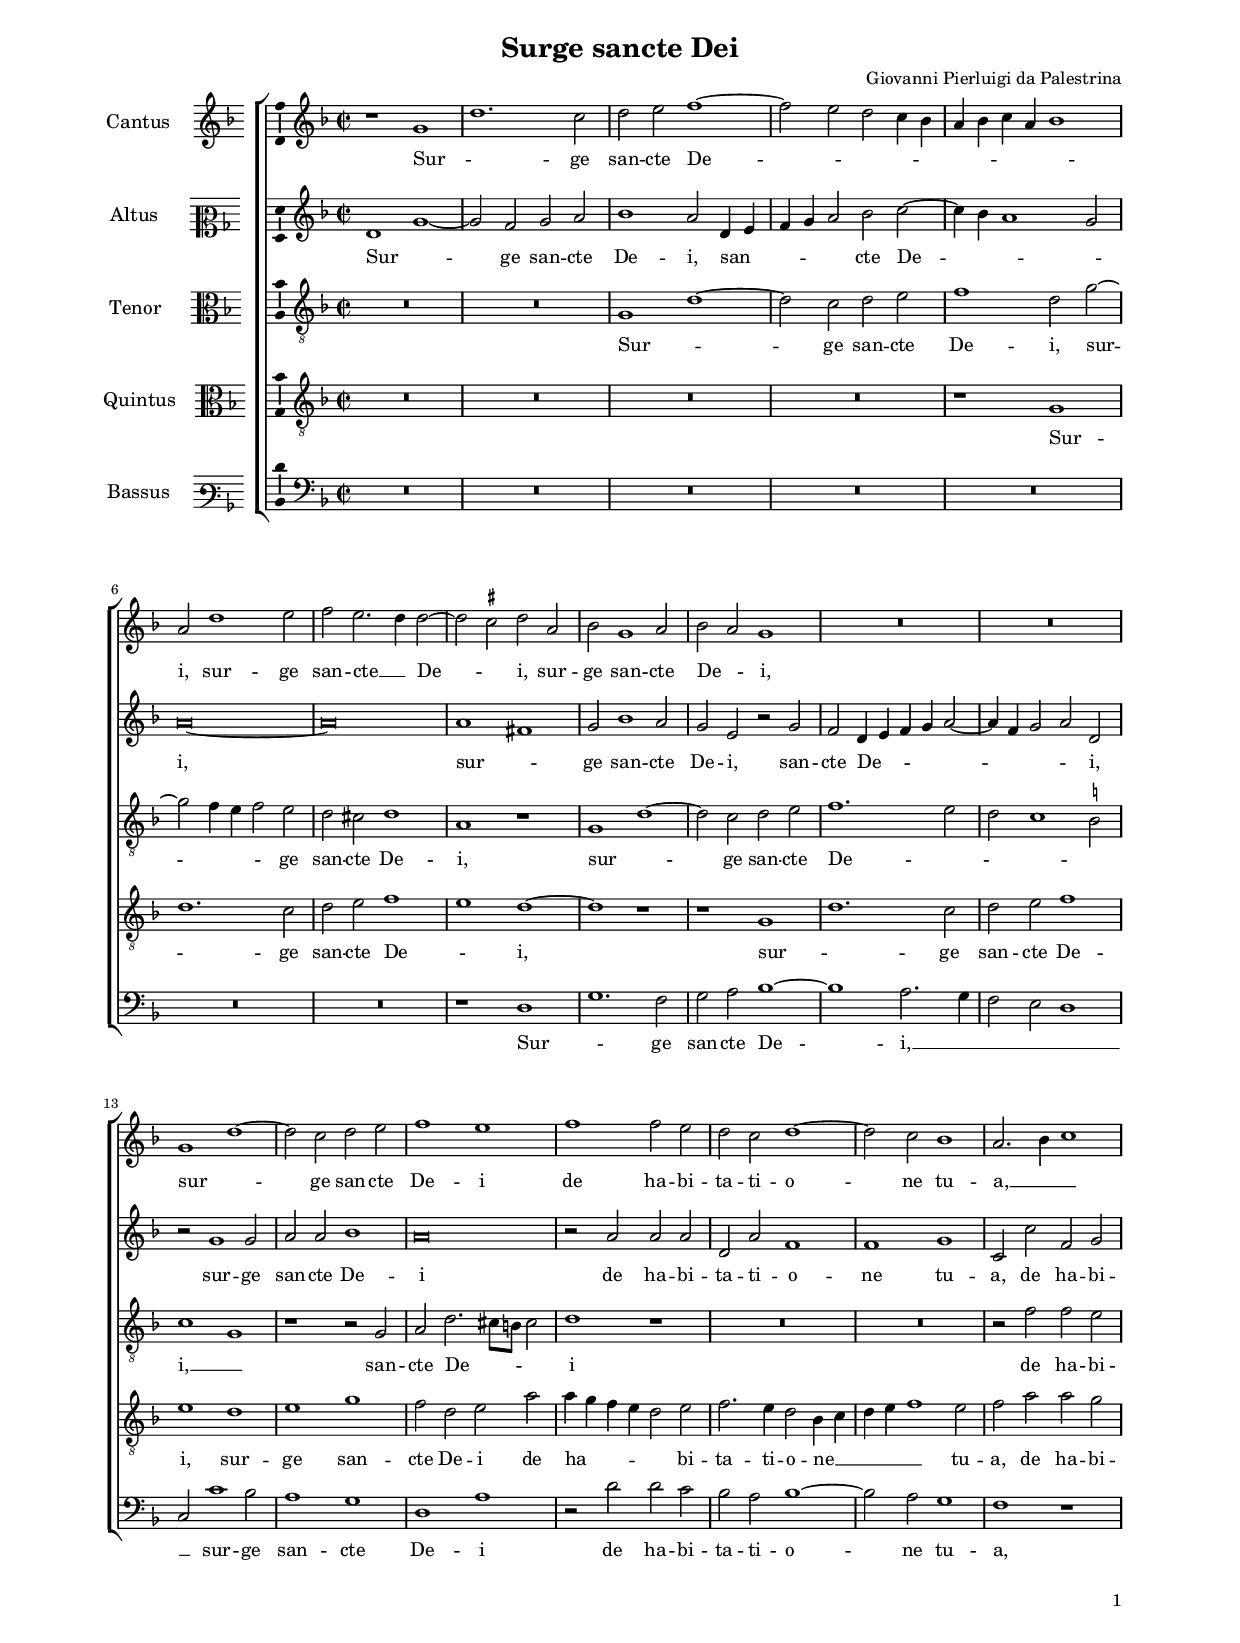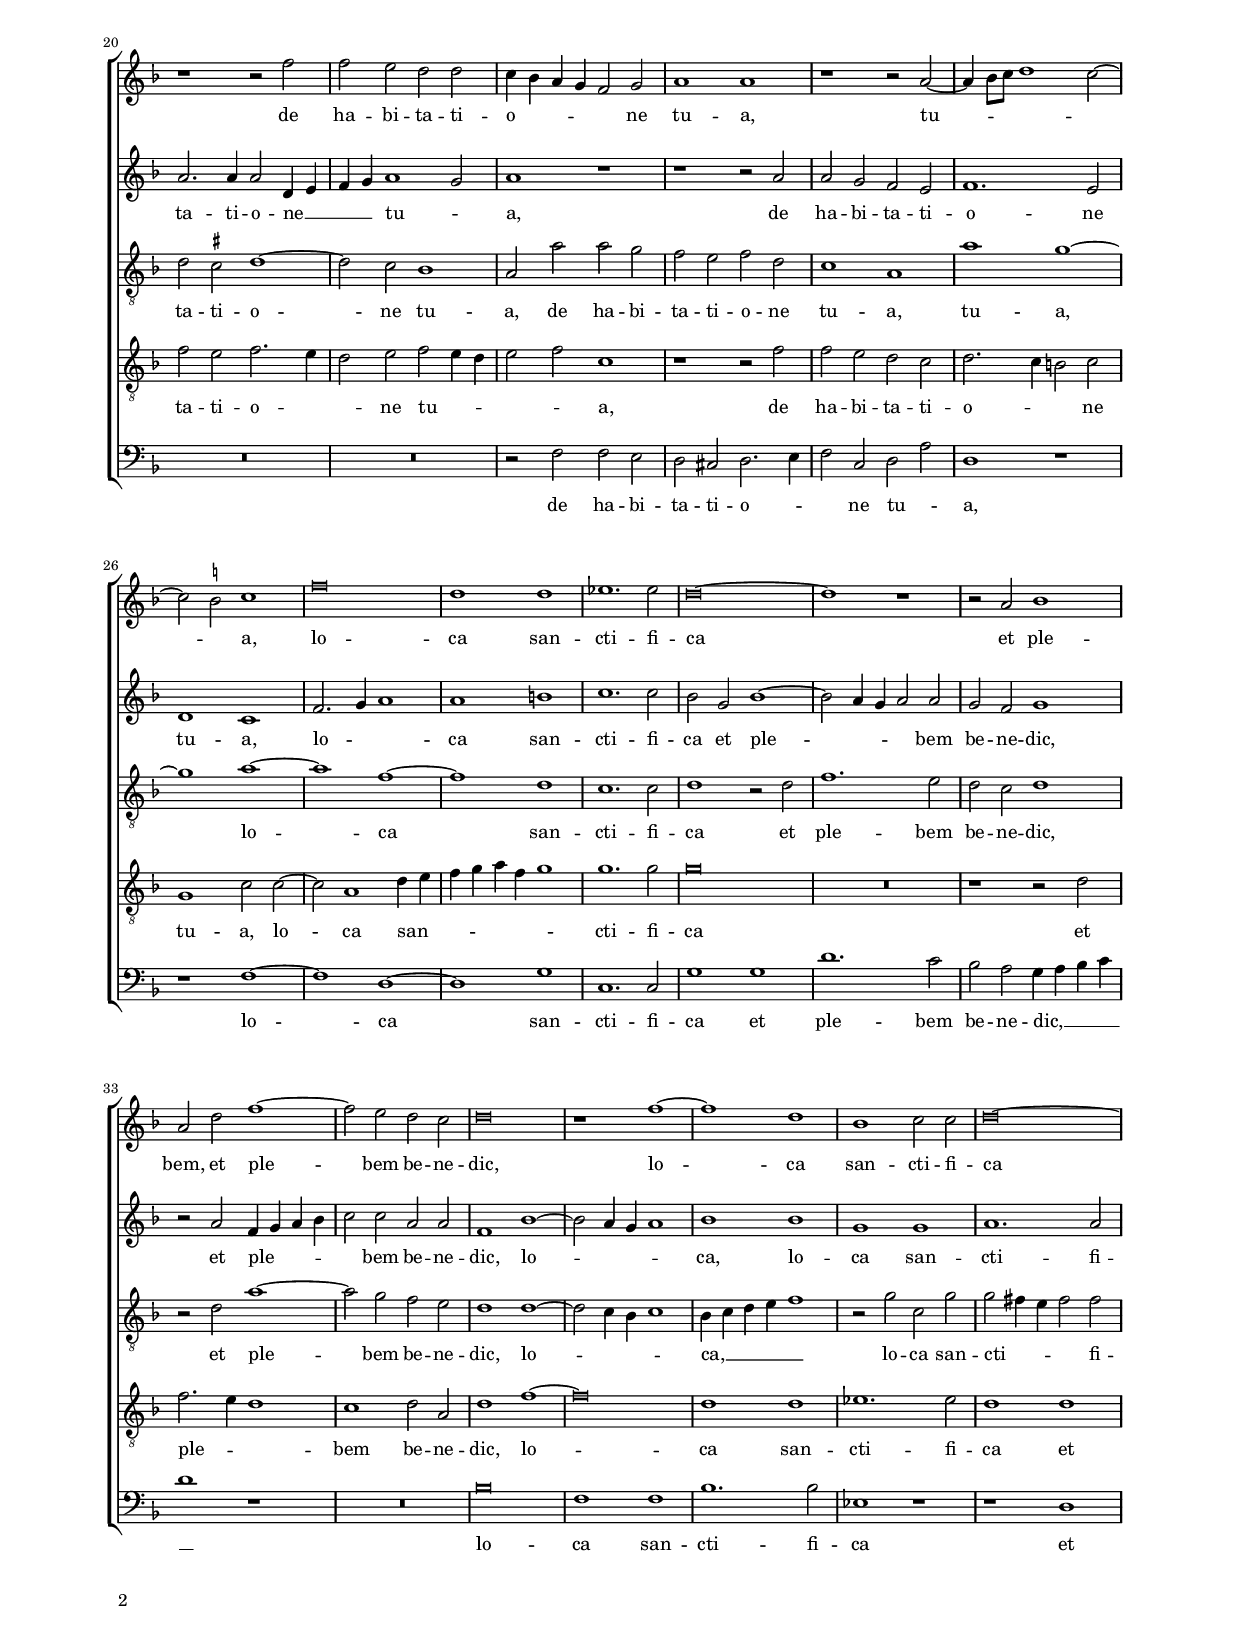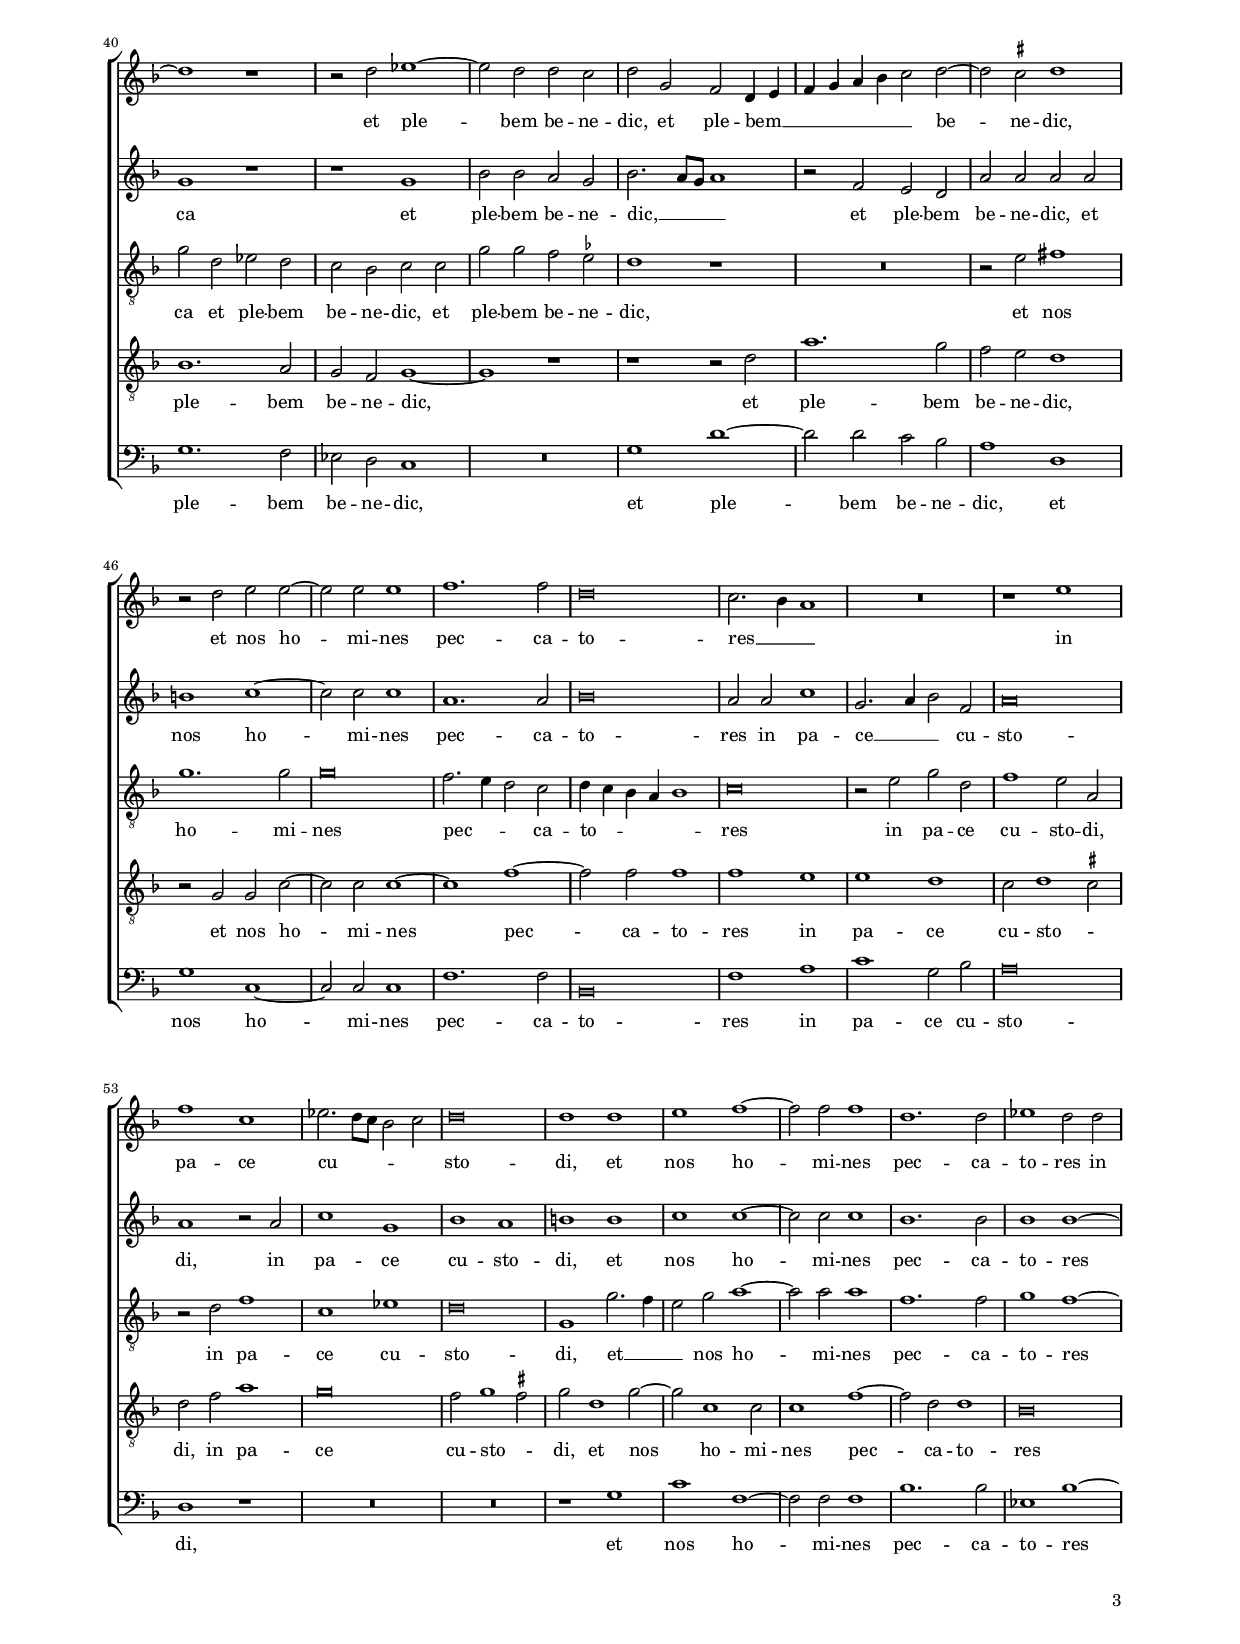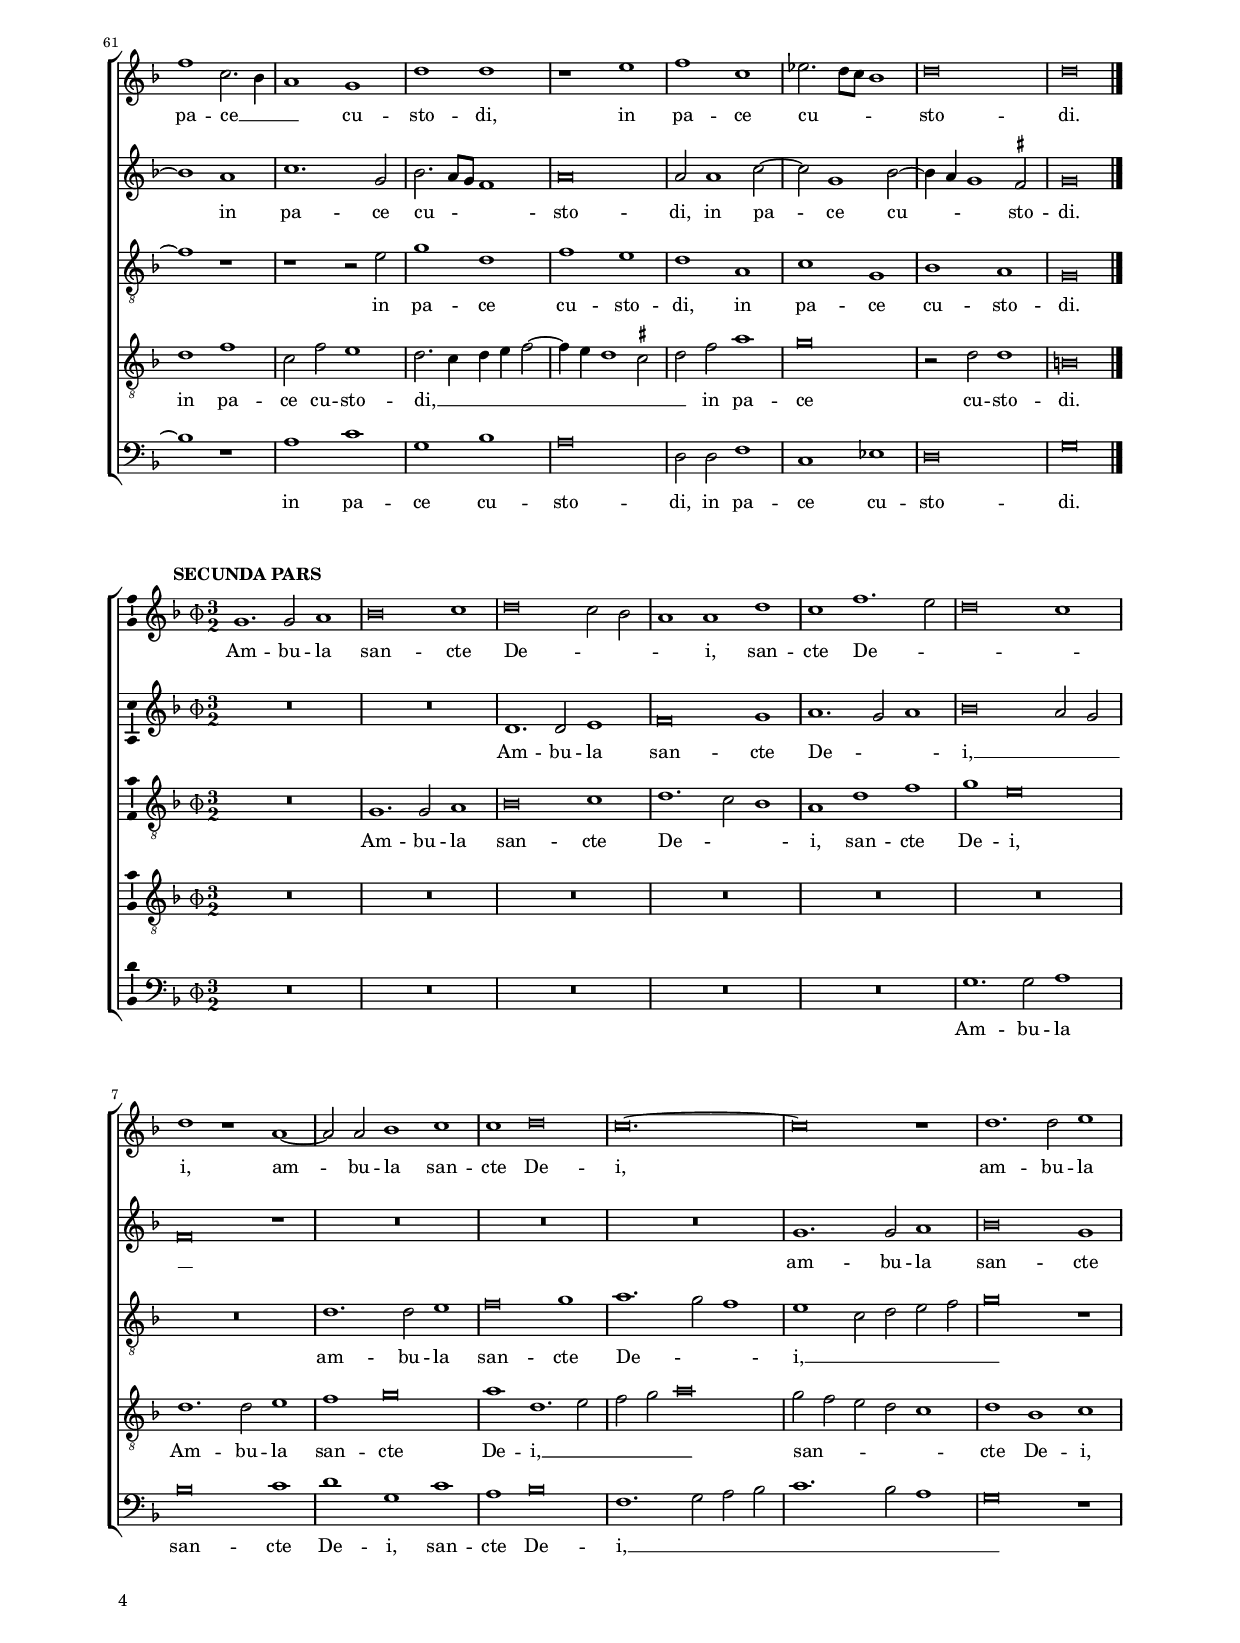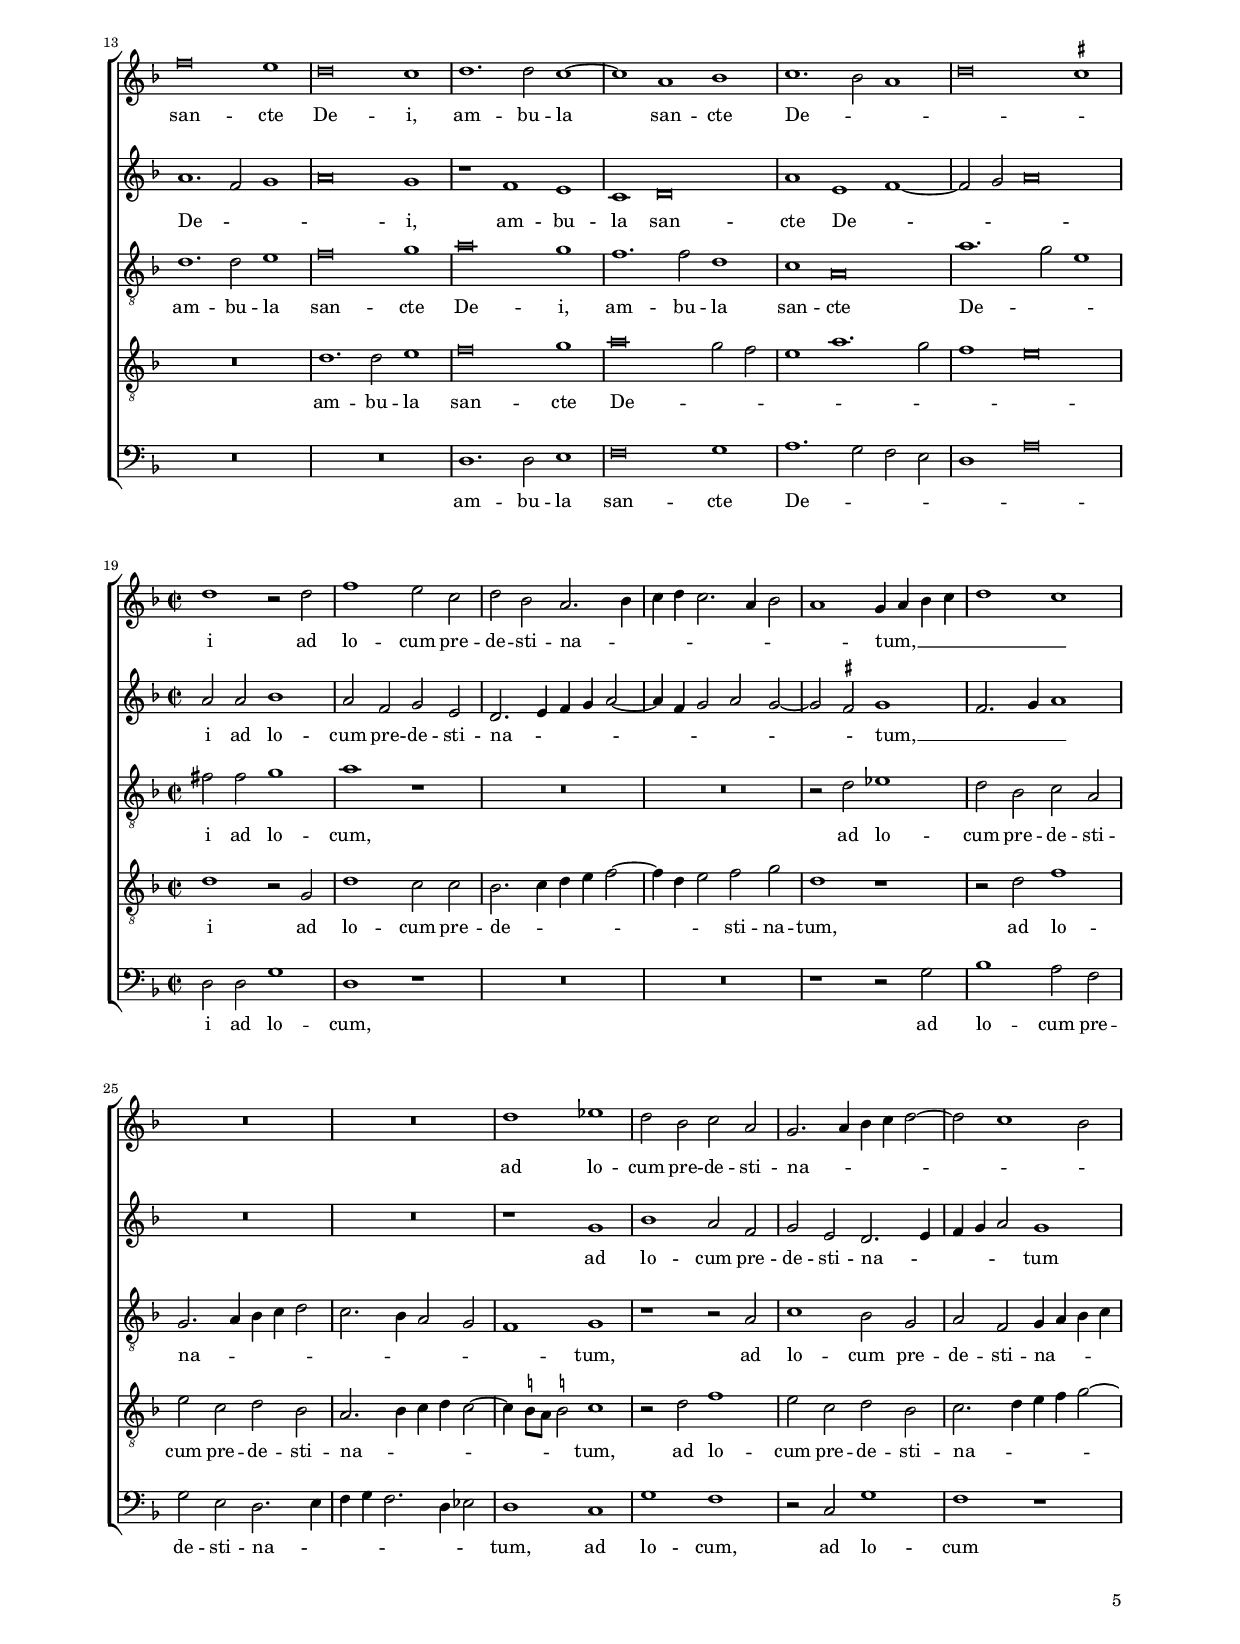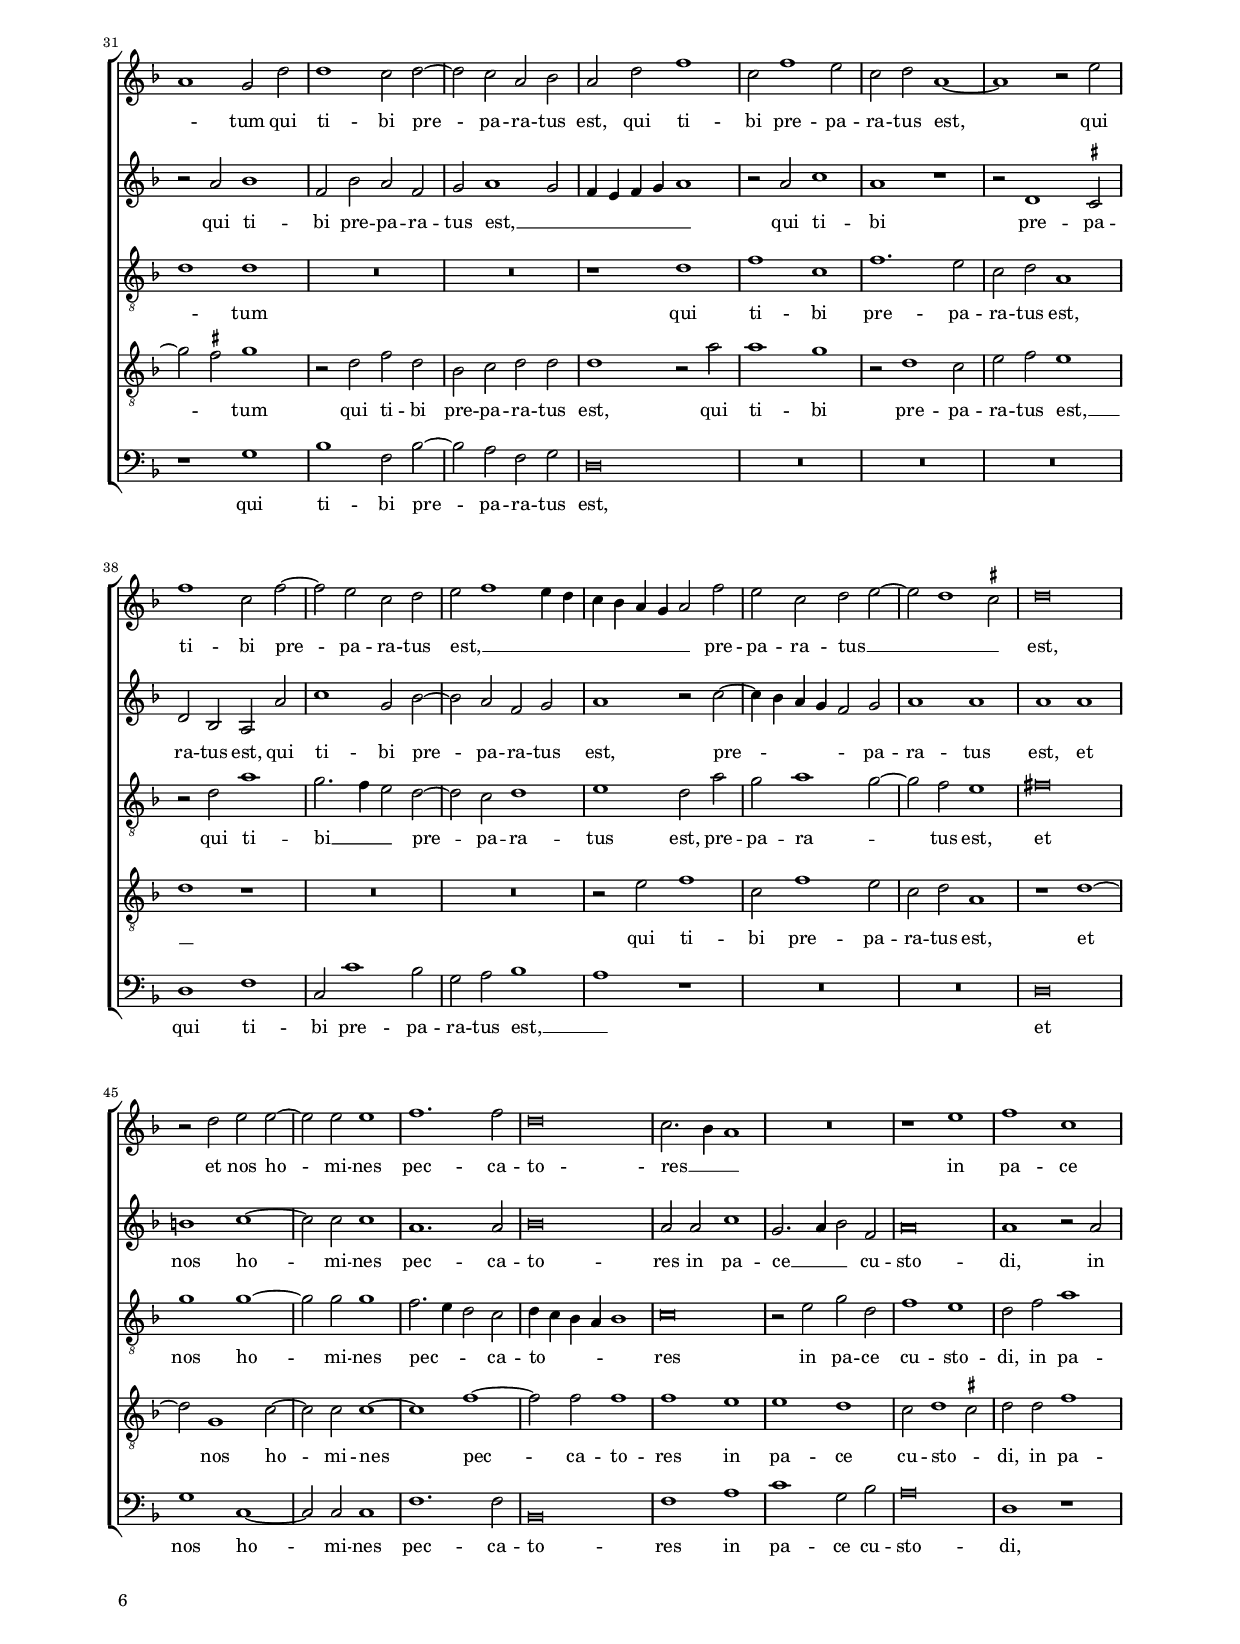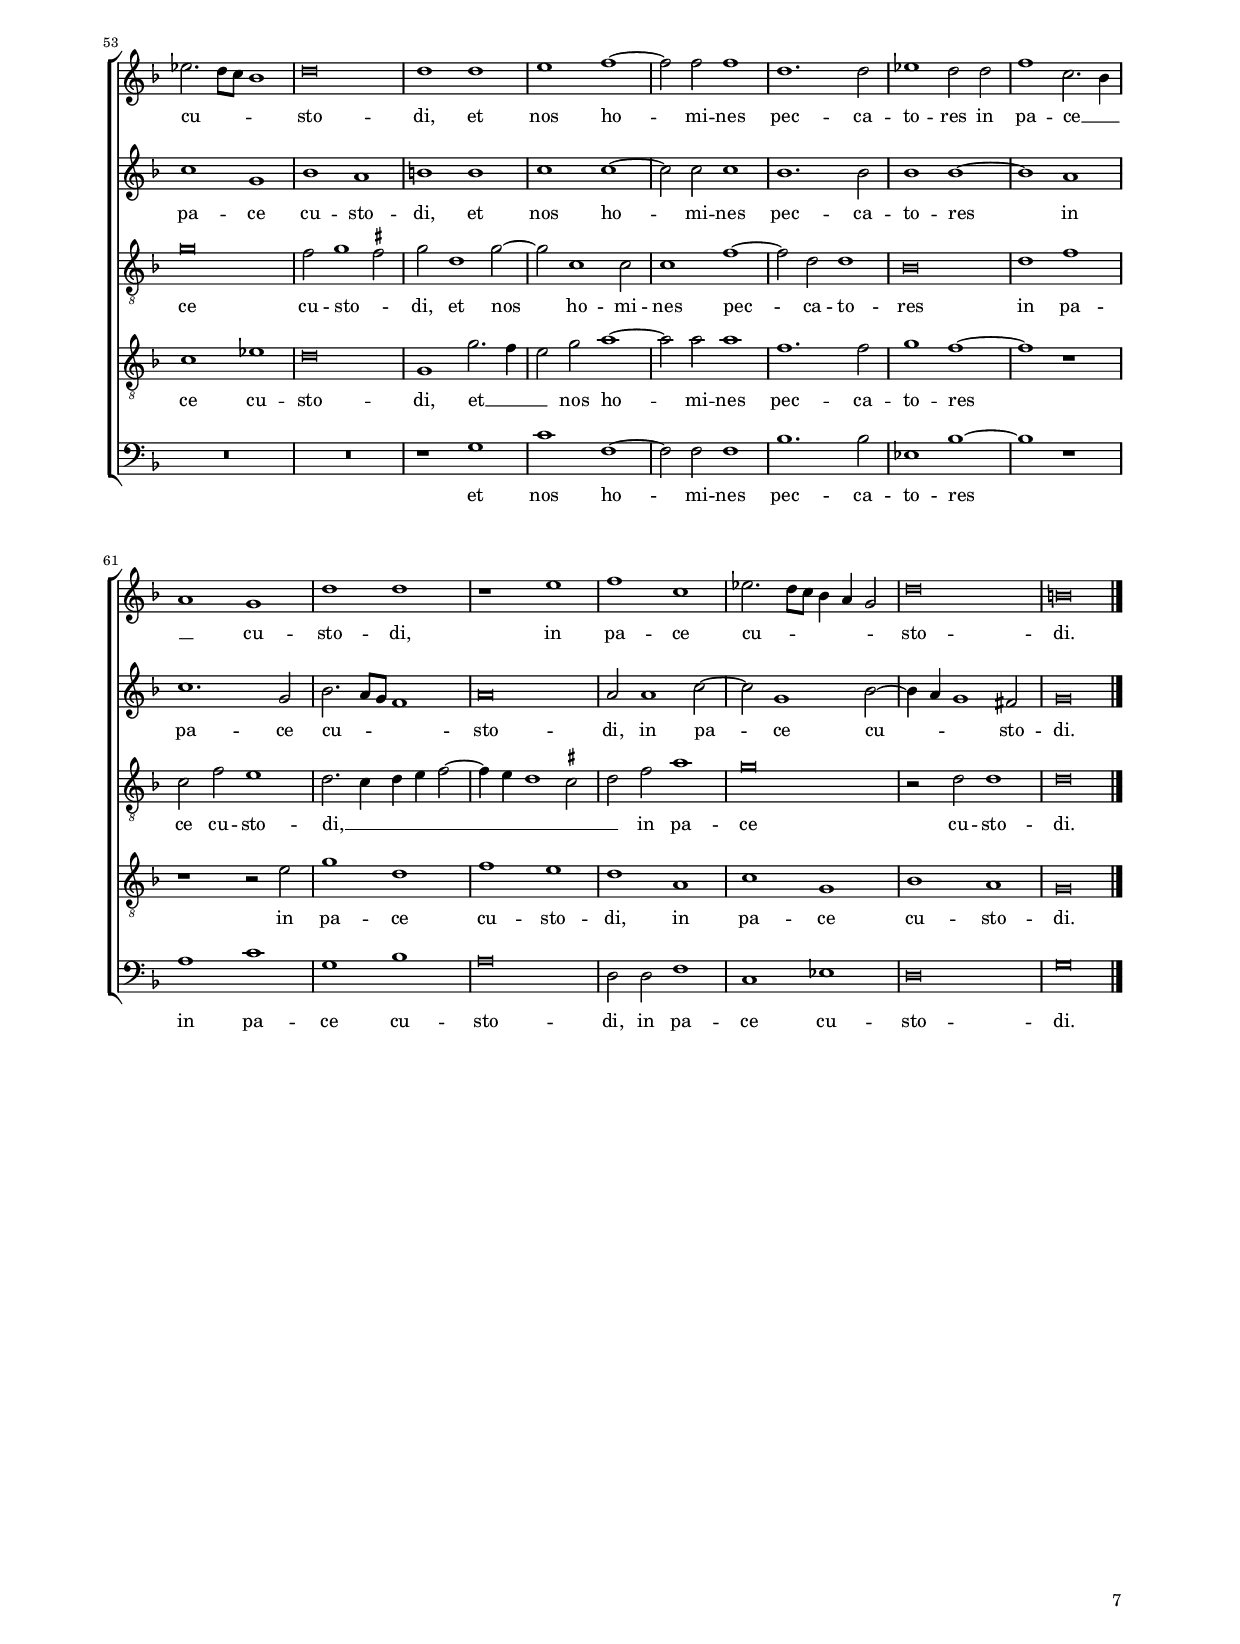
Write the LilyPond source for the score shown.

\header
{
  title="Surge sancte Dei"
  composer="Giovanni Pierluigi da Palestrina"
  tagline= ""
}

\version "2.24.1"
\language deutsch
#(set-global-staff-size 15)
% #(set-default-paper-size "letter")
#(ly:set-option 'point-and-click #f)

	
	ficta = { \once \set suggestAccidentals = ##t }
	
	forget = #(define-music-function (music) (ly:music?) #{
		\accidentalStyle forget
		$music
		\accidentalStyle default
		#})

	\paper
	{
	top-margin = 1.8 \cm
	bottom-margin = 1.2 \cm
	left-margin = 2 \cm
	right-margin = 2 \cm
	ragged-bottom = ##f
	ragged-last-bottom = ##t
	print-page-number = ##f
	score-system-spacing = #'((basic-distance . 17) (minimum-distance . 14) (padding . 6) (strechability . 150))
	system-system-spacing = #'((basic-distance . 17) (minimum-distance . 14) (padding . 6) (strechability . 150))
	oddFooterMarkup=\markup   \fill-line { "" \fromproperty #'page:page-number-string }
	evenFooterMarkup=\markup  \fill-line { \fromproperty #'page:page-number-string "" }
	last-bottom-spacing = #'((basic-distance . 12) (minimum-distance . 6) (padding . 4))
%	systems-per-page = 3
% 	page-count = 6
%	min-systems-per-page = 3
	}

global = {
	\key f \major
	\time 2/2 \set Score.measureLength = #(ly:make-moment 2/1)
	\skip 1*2*68 \bar "|."
	}
	

incipitcantus = \markup { \score {
	{
	\set Staff.instrumentName = \markup { \fontsize #1 "Cantus" }
	\key f \major
	\clef violin
	s4 \bar ""
	}
	\layout  {
	raggedright = ##t
	indent = 1.8 \cm
	line-width = 2.5 \cm
	\context { \Staff \remove Time_signature_engraver }
	\override Staff.Clef.Y-extent = #'(0 . 0)
	}} \hspace #1 }
      
      
incipitaltus = \markup { \score {
	{
	\set Staff.instrumentName = \markup { \fontsize #1 "Altus" }
	\key f \major
	\clef mezzosoprano
	s4 \bar ""
	}
	\layout  {
	raggedright = ##t
	indent = 1.8 \cm
	line-width = 2.5 \cm
	\context { \Staff \remove Time_signature_engraver }
	\override Staff.Clef.Y-extent = #'(0 . 0)
	}} \hspace #1 }


incipittenor = \markup { \score {
	{
	\set Staff.instrumentName = \markup { \fontsize #1 "Tenor" }
	\key f \major
	\clef alto
	s4 \bar ""
	}
	\layout  {
	raggedright = ##t
	indent = 1.8 \cm
	line-width = 2.5 \cm
	\context { \Staff \remove Time_signature_engraver }
	\override Staff.Clef.Y-extent = #'(0 . 0)
	}} \hspace #1 }
      
      
incipitquintus = \markup { \score {
	{
	\set Staff.instrumentName = \markup { \fontsize #1 "Quintus" }
	\key f \major
	\clef alto
	s4 \bar ""
	}
	\layout  {
	raggedright = ##t
	indent = 1.8 \cm
	line-width = 2.5 \cm
	\context { \Staff \remove Time_signature_engraver }
	\override Staff.Clef.Y-extent = #'(0 . 0)
	}} \hspace #1 }
      
      
incipitbassus = \markup { \score {
	{
	\set Staff.instrumentName = \markup { \fontsize #1 "Bassus" }
	\key f \major
	\clef varbaritone
	s4 \bar ""
	}
	\layout  {
	raggedright = ##t
	indent = 1.8 \cm
	line-width = 2.5 \cm
	\context { \Staff \remove Time_signature_engraver }
	\override Staff.Clef.Y-extent = #'(0 . 0)
	}} \hspace #1 }


cantus =  \relative c''
	{
	r1 g
	d'1. c2
	d2 e f1~
	f2 e d c4 b
%5
	a4 b c a b1 |
	a2 d1 e2
	f2 e2. d4 d2~
	d2 \ficta cis d a
	b2 g1 a2
%10
	b2 a g1 |
	R\breve
	R\breve
	g1 d'~
	d2 c d e
%15
	f1 e |
	f1 f2 e
	d2 c d1~
	d2 c b1
	a2. b4 c1
%20
	r1 r2 f |
	f2 e d d
	c4 b a g f2 g
	a1 a
	r1 r2 a~
%25
	a4 b8 c d1 c2~ |
	c2 \ficta h c1
	f\breve
	d1 d
	es1. es2
%30
	d\breve~ |
	d1 r
	r2 a b1
	a2 d f1~
	f2 e d c
%35
	d\breve | 
	r1 f~
	f1 d
	b1 c2 c
	d\breve~
%40
	d1 r |
	r2 d es1~
	es2 d d c
	d2 g, f d4 e
	f4 g a b c2 d~
%45
	d2 \ficta cis d1 |
	r2 d e e~
	e2 e e1
	f1. f2
	d\breve
%50
	c2. b4 a1 |
	R\breve
	r1 e'
	f1 c
	es2. d8 c b2 c
%55
	d\breve |
	d1 d
	e1 f~
	f2 f f1
	d1. d2
%60
	es1 d2 d |
	f1 c2. b4
	a1 g
	d'1 d
	r1 e
%65
	f1 c |
	es2. d8 c b1
	d\breve
	d\breve |
	}


altus =  \relative c'
	{
	d1 g~
	g2 f g a
	b1 a2 d,4 e
	f4 g a2 b c~
%5
	c4 b a1 g2 |
	a\breve~
	a\breve
	a1 fis
	g2 b1 a2
%10
	g2 e r g |
	f2 d4 e f g a2~
	a4 f g2 a d,
	r2 g1 g2
	a2 a b1
%15
	a\breve |
	r2 a a a
	d,2 a' f1
	f1 g
	c,2 c' f, g
%20
	a2. a4 a2 d,4 e |
	f4 g a1 g2
	a1 r
	r1 r2 a
	a2 g f e
%25
	f1. e2 |
	d1 c
	f2. g4 a1
	a1 h
	c1. c2
%30
	b2 g b1~ |
	b2 a4 g a2 a
	g2 f g1
	r2 a f4 g a b
	c2 c a a
%35
	f1 b~ |
	b2 a4 g a1
	b1 b
	g1 g
	a1. a2
%40
	g1 r |
	r1 g
	b2 b a g
	b2. a8 g a1
	r2 f e d
%45
	a'2 a a a |
	h1 c~
	c2 c c1
	a1. a2
	b\breve
%50
	a2 a c1 |
	g2. a4 b2 f
	a\breve
	a1 r2 a
	c1 g
%55
	b1 a |
	h1 h
	c1 c~
	c2 c c1
	b1. b2
%60
	b1 b~ |
	b1 a
	c1. g2
	b2. a8 g f1
	a\breve
%65
	a2 a1 c2~ |
	c2 g1 b2~
	b4 a g1 \ficta fis2
	g\breve |
	}


tenor =  \relative c'
	{
	R\breve
	R\breve
	g1 d'~
	d2 c d e
%5
	f1 d2 g~ |
	g2 f4 e f2 e
	d2 cis d1
	a1 r
	g1 d'~
%10
	d2 c d e |
	f1. e2
	d2 c1 \ficta h2
	c1 g
	r1 r2 g
%15
	a2 d2. cis8 h cis2 |
	d1 r
	R\breve
	R\breve
	r2 f f e
%20
	d2 \ficta cis d1~ |
	d2 c b1
	a2 a' a g
	f2 e f d
	c1 a
%25
	a'1 g~ |
	g1 a~
	a1 f~
	f1 d
	c1. c2
%30
	d1 r2 d |
	f1. e2
	d2 c d1
	r2 d a'1~
	a2 g f e
%35
	d1 d~ |
	d2 c4 b c1
	b4 c d e f1
	r2 g c, g'
	g2 fis4 e fis2 fis
%40
	g2 d es d |
	c2 b c c
	g'2 g f \ficta es
	d1 r
	R\breve
%45
	r2 e fis1 |
	g1. g2
	g\breve
	f2. e4 d2 c
	d4 c b a b1
%50
	c\breve |
	r2 e g d
	f1 e2 a,
	r2 d f1
	c1 es
%55
	d\breve |
	g,1 g'2. f4
	e2 g a1~
	a2 a a1
	f1. f2
%60
	g1 f~ |
	f1 r
	r1 r2 e
	g1 d
	f1 e
%65
	d1 a |
	c1 g
	b1 a
	g\breve |
	}


quintus  =  \relative c'
	{
	R\breve
	R\breve
	R\breve
	R\breve
%5
	r1 g |
	d'1. c2
	d2 e f1
	e1 d~
	d1 r
%10
	r1 g, |
	d'1. c2
	d2 e f1
	e1 d
	e1 g
%15
	f2 d e a |
	a4 g f e d2 e
	f2. e4 d2 b4 c
	d4 e f1 e2
	f2 a a g
%20
	f2 e f2. e4 |
	d2 e f e4 d
	e2 f c1
	r1 r2 f
	f2 e d c
%25
	d2. c4 h2 c |
	g1 c2 c~
	c2 a1 d4 e
	f4 g a f g1
	g1. g2
%30
	g\breve |
	R\breve
	r1 r2 d
	f2. e4 d1
	c1 d2 a
%35
	d1 f~ |
	f\breve
	d1 d
	es1. es2
	d1 d
%40
	b1. a2 |
	g2 f g1~
	g1 r
	r1 r2 d'
	a'1. g2
%45
	f2 e d1 |
	r2 g, g c~
	c2 c c1~
	c1 f~
	f2 f f1
%50
	f1 e |
	e1 d
	c2 d1 \ficta cis2
	d2 f a1
	g\breve
%55
	f2 g1 \ficta fis2 |
	g2 d1 g2~
	g2 c,1 c2
	c1 f~
	f2 d d1
%60
	b\breve |
	d1 f
	c2 f e1
	d2. c4 d e f2~
	f4 e d1 \ficta cis2
%65
	d2 f a1 |
	g\breve
	r2 d d1
	h\breve |
	}


bassus  =  \relative c
	{
	R\breve
	R\breve
	R\breve
	R\breve
%5
	R\breve |
	R\breve
	R\breve
	r1 d
	g1. f2
%10
	g2 a b1~ |
	b1 a2. g4
	f2 e d1
	c2 c'1 b2
	a1 g
%15
	d1 a' |
	r2 d d c
	b2 a b1~
	b2 a g1
	f1 r
%20
	R\breve |
	R\breve
	r2 f f e
	d2 cis d2. e4
	f2 c d a'
%25
	d,1 r |
	r1 f~
	f1 d~
	d1 g
	c,1. c2
%30
	g'1 g |
	d'1. c2
	b2 a g4 a b c
	d1 r
	R\breve
%35
	b\breve |
	f1 f
	b1. b2
	es,1 r
	r1 d
%40
	g1. f2 |
	es2 d c1
	R\breve
	g'1 d'~
	d2 d c b
%45
	a1 d, |
	g1 c,~
	c2 c c1
	f1. f2
	b,\breve
%50
	f'1 a |
	c1 g2 b
	a\breve
	d,1 r
	R\breve
%55
	R\breve |
	r1 g
	c1 f,~
	f2 f f1
	b1. b2
%60
	es,1 b'~ |
	b1 r
	a1 c
	g1 b
	a\breve
%65
	d,2 d f1 |
	c1 es
	d\breve
	g\breve |
	}


lyricscantus = \lyricmode {
	Sur -- _ ge san -- cte De -- _ _ _ _ _ _ _ _ _ i,
	sur -- ge san -- cte __ _ De -- _ i,
	sur -- ge san -- cte De -- _ i,
	sur -- _ ge san -- cte De -- i
	de ha -- bi -- ta -- ti -- o -- ne tu -- a, __ _ _
	de ha -- bi -- ta -- ti -- o -- _ _ _ _ ne tu -- a,
	tu -- _ _ _ _ _ a,
	lo -- ca san -- cti -- fi -- ca
	et ple -- bem,
	et ple -- bem be -- ne -- dic,
	lo -- ca san -- cti -- fi -- ca
	et ple -- bem be -- ne -- dic,
	et ple -- bem __ _ _ _ _ _ _ be -- ne -- dic,
	et nos ho -- mi -- nes pec -- ca -- to -- res __ _ _
	in pa -- ce cu -- _ _ _ _ sto -- di,
	et nos ho -- mi -- nes pec -- ca -- to -- res
	in pa -- ce __ _ _ cu -- sto -- di,
	in pa -- ce cu -- _ _ _ sto -- di.
	}


lyricsaltus = \lyricmode {
	Sur -- _ ge san -- cte De -- i,
	san -- _ _ _ _ cte De -- _ _ _ i,
	sur -- _ ge san -- cte De -- i,
	san -- cte De -- _ _ _ _ _ _ _ i,
	sur -- ge san -- cte De -- i
	de ha -- bi -- ta -- ti -- o -- ne tu -- a,
	de ha -- bi -- ta -- ti -- o -- ne __ _ _ _ tu -- _ a,
	de ha -- bi -- ta -- ti -- o -- ne tu -- a,
	lo -- _ _ ca san -- cti -- fi -- ca
	et ple -- _ _ _ bem be -- ne -- dic,
	et ple -- _ _ _ _ bem be -- ne -- dic,
	lo -- _ _ _ ca,
	lo -- ca san -- cti -- fi -- ca
	et ple -- bem be -- ne -- dic, __ _ _ _
	et ple -- bem be -- ne -- dic,
	et nos ho -- mi -- nes pec -- ca -- to -- res
	in pa -- ce __ _ _ cu -- sto -- di,
	in pa -- ce cu -- sto -- di,
	et nos ho -- mi -- nes pec -- ca -- to -- res
	in pa -- ce cu -- _ _ _ sto -- di,
	in pa -- ce cu -- _ _ sto -- di.
	}


lyricstenor = \lyricmode {
	Sur -- _ ge san -- cte De -- i,
	sur -- _ _ _ ge san -- cte De -- i,
	sur -- _ ge san -- cte De -- _ _ _ _ i, __ _
	san -- cte De -- _ _ _ i
	de ha -- bi -- ta -- ti -- o -- ne tu -- a,
	de ha -- bi -- ta -- ti -- o -- ne tu -- a,
	tu -- a,
	lo -- ca san -- cti -- fi -- ca
	et ple -- bem be -- ne -- dic,
	et ple -- bem be -- ne -- dic,
	lo -- _ _ _ ca, __ _ _ _ _
	lo -- ca san -- cti -- _ _ _ fi -- ca
	et ple -- bem be -- ne -- dic,
	et ple -- bem be -- ne -- dic,
	et nos ho -- mi -- nes pec -- _ _ ca -- to -- _ _ _ _ res
	in pa -- ce cu -- sto -- di,
	in pa -- ce cu -- sto -- di,
	et __ _ _ nos ho -- mi -- nes pec -- ca -- to -- res
	in pa -- ce cu -- sto -- di,
	in pa -- ce cu -- sto -- di.
	}


lyricsquintus = \lyricmode {
	Sur -- _ ge san -- cte De -- _ i,
	sur -- _ ge san -- cte De -- i,
	sur -- ge san -- cte De -- i
	de ha -- _ _ _ _ bi -- ta -- ti -- o -- ne __ _ _ _ _ tu -- a,
	de ha -- bi -- ta -- ti -- o -- _ _ ne tu -- _ _ _ _ a,
	de ha -- bi -- ta -- ti -- o -- _ _ ne tu -- a,
	lo -- ca san -- _ _ _ _ _ _ cti -- fi -- ca
	et ple -- _ _ bem be -- ne -- dic,
	lo -- ca san -- cti -- fi -- ca
	et ple -- bem be -- ne -- dic,
	et ple -- bem be -- ne -- dic,
	et nos ho -- mi -- nes pec -- ca -- to -- res
	in pa -- ce cu -- sto -- _ di,
	in pa -- ce cu -- sto -- _ di,
	et nos ho -- mi -- nes pec -- ca -- to -- res
	in pa -- ce cu -- sto -- di, __ _ _ _ _ _ _ _ _ 
	in pa -- ce cu -- sto -- di.
	}


lyricsbassus = \lyricmode {
	Sur -- _ ge san -- cte De -- i, __ _ _ _ _ _ 
	sur -- ge san -- cte De -- i
	de ha -- bi -- ta -- ti -- o -- ne tu -- a,
	de ha -- bi -- ta -- ti -- o -- _ _ ne tu -- _ a,
	lo -- ca san -- cti -- fi -- ca
	et ple -- bem be -- ne -- dic, __ _ _ _ _
	lo -- ca san -- cti -- fi -- ca
	et ple -- bem be -- ne -- dic,
	et ple -- bem be -- ne -- dic,
	et nos ho -- mi -- nes pec -- ca -- to -- res
	in pa -- ce cu -- sto -- di,
	et nos ho -- mi -- nes pec -- ca -- to -- res
	in pa -- ce cu -- sto -- di,
	in pa -- ce cu -- sto -- di.
	}


\score
{  
	\transpose c c {
	\new ChoirStaff \with { \override StaffGrouper.staff-staff-spacing.basic-distance = #12 }
	<<

	\new Staff << \global
	\new Voice="v1" {
		\set Staff.instrumentName=\incipitcantus
		\set Staff.midiInstrument = "reed organ"
		\clef violin
		\cantus }
	\new Lyrics \lyricsto "v1" {\lyricscantus }
	>>


	\new Staff << \global
	\new Voice="v2" {
		\set Staff.instrumentName=\incipitaltus
		\set Staff.midiInstrument = "reed organ"
		\clef violin % "G_8"
		\altus}
	\new Lyrics \lyricsto "v2" {\lyricsaltus }
	>>


	\new Staff << \global
	\new Voice="v3" {
		\set Staff.instrumentName=\incipittenor
		\set Staff.midiInstrument = "reed organ"
		\clef "G_8"
		\tenor }
	\new Lyrics \lyricsto "v3" {\lyricstenor }
	>>


	\new Staff << \global
	\new Voice="v5" {
		\set Staff.instrumentName=\incipitquintus
		\set Staff.midiInstrument = "reed organ"
		\clef "G_8"
		\quintus}
	\new Lyrics \lyricsto "v5" {\lyricsquintus }
	>>


	\new Staff << \global
	\new Voice="v4" {
		\set Staff.instrumentName=\incipitbassus
		\set Staff.midiInstrument = "reed organ"
		\clef bass
		\bassus }
	\new Lyrics \lyricsto "v4" {\lyricsbassus}
	>>

	>>
	} % transpose

	\layout
	{
	indent = 2.5 \cm
	\context { \Staff \override TimeSignature.break-visibility = #end-of-line-invisible }
	\context { \Lyrics \override VerticalAxisGroup.nonstaff-relatedstaff-spacing.padding = #1.4 }
%	\context { \Lyrics \override LyricText.font-size = #1 }
	\context { \Staff \consists Ambitus_engraver }
	\context { \Score \override BarNumber.padding = #2 }
	\context { \Voice \override NoteHead.style = #'baroque }
	}


\midi
	{
	\tempo 2 = 90
	}

}

%%%%%%%%%%%%%%%%%%%%  SECUNDA PARS %%%%%%%%%%%%%%%%%%%%


	#(define ((double-time-signature glyph a b) grob)
    (grob-interpret-markup grob
          (markup #:override '(baseline-skip . 2.5) #:number
                  (#:line ((markup (#:musicglyph glyph))
                           (#:fontsize -1 #:column (a b)))))))

global = {
	\key f \major
	\once \override Score.TimeSignature.stencil = #(double-time-signature "timesig.mensural34" "3" "2") \time 3/1
	\set Score.tempoHideNote = ##t
	\tempo 1 = 135
	\skip 1*3*18
	\time 2/2 \set Score.measureLength = #(ly:make-moment 2/1)
	\tempo 2 = 90
	\skip 1*2*49 \bar "|."
	}


cantus =  \relative c''
	{
	g1. g2 a1
	b\breve c1
	d\breve c2 b
	a1 a d
%5
	c1 f1. e2 |
	d\breve c1
	d1 r a~
	a2 a b1 c
	c1 d\breve
%10
	c\breve.~ |
	c\breve r1
	d1. d2 e1
	f\breve e1
	d\breve c1
%15
	d1. d2 c1~ |
	c1 a b
	c1. b2 a1
	d\breve \ficta cis1
% End of triple time
	d1 r2 d
%20
	f1 e2 c |
	d2 b a2. b4
	c4 d c2. a4 b2
	a1 g4 a b c
	d1 c
%25
	R\breve |
	R\breve
	d1 es
	d2 b c a
	g2. a4 b c d2~
%30
	d2 c1 b2 |
	a1 g2 d'
	d1 c2 d~
	d2 c a b
	a2 d f1
%35
	c2 f1 e2 |
	c2 d a1~
	a1 r2 e'
	f1 c2 f~
	f2 e c d
%40
	e2 f1 e4 d |
	c4 b a g a2 f'
	e2 c d e~
	e2 d1 \ficta cis2
	d\breve
%45
	r2 d e e~ |
	e2 e e1
	f1. f2
	d\breve
	c2. b4 a1
%50
	R\breve |
	r1 e'
	f1 c
	es2. d8 c b1
	d\breve
%55
	d1 d |
	e1 f~
	f2 f f1
	d1. d2
	es1 d2 d
%60
	f1 c2. b4 |
	a1 g
	d'1 d
	r1 e
	f1 c
%65
	es2. d8 c b4 a g2 |
	d'\breve
	h\breve |
	}


altus =  \relative c'
	{
	R\breve.
	R\breve.
	d1. d2 e1
	f\breve g1
%5
	a1. g2 a1 |
	b\breve a2 g
	f\breve r1
	R\breve.
	R\breve.
%10
	R\breve. |
	g1. g2 a1
	b\breve g1
	a1. f2 g1
	a\breve g1
%15
	r1 f e |
	c1 d\breve
	a'1 e f~
	f2 g a\breve
% End of triple time
	a2 a b1
%20
	a2 f g e |
	d2. e4 f g a2~
	a4 f g2 a g~
	g2 \ficta fis g1
	f2. g4 a1
%25
	R\breve |
	R\breve
	r1 g
	b1 a2 f
	g2 e d2. e4
%30
	f4 g a2 g1 |
	r2 a b1
	f2 b a f
	g2 a1 g2
	f4 e f g a1
%35
	r2 a c1 |
	a1 r
	r2 d,1 \ficta cis2
	d2 b a a'
	c1 g2 b~
%40
	b2 a f g |
	a1 r2 c~
	c4 b a g f2 g
	a1 a
	a1 a
%45
	h1 c~ |
	c2 c c1
	a1. a2
	b\breve
	a2 a c1
%50
	g2. a4 b2 f |
	a\breve
	a1 r2 a
	c1 g
	b1 a
%55
	h1 h |
	c1 c~
	c2 c c1
	b1. b2
	b1 b~
%60
	b1 a |
	c1. g2
	b2. a8 g f1
	a\breve 
	a2 a1 c2~
	c2 g1 b2~
%65
	b4 a g1 fis2 |
	g\breve |
	}


tenor =  \relative c'
	{
	R\breve.
	g1. g2 a1
	b\breve c1
	d1. c2 b1
%5
	a1 d f |
	g1 e\breve
	R\breve.
	d1. d2 e1
	f\breve g1
%10
	a1. g2 f1 |
	e1 c2 d e f
	g\breve r1
	d1. d2 e1
	f\breve g1
%15
	a\breve g1 |
	f1. f2 d1
	c1 a\breve
	a'1. g2 e1
% End of triple time
	fis2 fis g1
%20
	a1 r |
	R\breve
	R\breve
	r2 d, es1
	d2 b c a
%25
	g2. a4 b c d2 |
	c2. b4 a2 g
	f1 g
	r1 r2 a
	c1 b2 g
%30
	a2 f g4 a b c |
	d1 d
	R\breve
	R\breve
	r1 d
%35
	f1 c |
	f1. e2
	c2 d a1
	r2 d a'1
	g2. f4 e2 d~
%40
	d2 c d1 |
	e1 d2 a'
	g2 a1 g2~
	g2 f e1
	fis\breve
%45
	g1 g~ |
	g2 g g1
	f2. e4 d2 c
	d4 c b a b1
	c\breve
%50
	r2 e g d |
	f1 e
	d2 f a1
	g\breve
	f2 g1 \ficta fis2
%55
	g2 d1 g2~ |
	g2 c,1 c2
	c1 f~
	f2 d d1
	b\breve
%60
	d1 f |
	c2 f e1
	d2. c4 d e f2~
	f4 e d1 \ficta cis2
	d2 f a1
%65
	g\breve |
	r2 d d1
	d\breve |
	}


quintus  =  \relative c'
	{
	R\breve.
	R\breve.
	R\breve.
	R\breve.
%5
	R\breve. |
	R\breve.
	d1. d2 e1
	f1 g\breve
	a1 d,1. e2
%10
	f2 g a\breve |
	g2 f e d c1
	d1 b c
	R\breve.
	d1. d2 e1
%15
	f\breve g1 |
	a\breve g2 f
	e1 a1. g2
	f1 e\breve
% End of triple time
	d1 r2 g,
%20
	d'1 c2 c |
	b2. c4 d e f2~
	f4 d e2 f g
	d1 r
	r2 d f1
%25
	e2 c d b |
	a2. b4 c d c2~
	c4 \stemDown \ficta h8 a \stemNeutral \ficta h!2 c1
	r2 d f1
	e2 c d b
%30
	c2. d4 e f g2~ |
	g2 \ficta fis g1
	r2 d f d
	b2 c d d
	d1 r2 a'
%35
	a1 g |
	r2 d1 c2
	e2 f e1
	d1 r
	R\breve
%40
	R\breve |
	r2 e f1
	c2 f1 e2
	c2 d a1
	r1 d~
%45
	d2 g,1 c2~ |
	c2 c c1~
	c1 f~
	f2 f f1
	f1 e
%50
	e1 d |
	c2 d1 \ficta cis2
	d2 d f1
	c1 es
	d\breve
%55
	g,1 g'2. f4 |
	e2 g a1~
	a2 a a1
	f1. f2
	g1 f~
%60
	f1 r |
	r1 r2 e
	g1 d
	f1 e
	d1 a
%65
	c1 g |
	b1 a
	g\breve |
	}


bassus  =  \relative c
	{
	R\breve.
	R\breve.
	R\breve.
	R\breve.
%5
	R\breve. |
	g'1. g2 a1
	b\breve c1
	d1 g, c
	a1 b\breve
%10
	f1. g2 a b |
	c1. b2 a1
	g\breve r1
	R\breve.
	R\breve.
%15
	d1. d2 e1 |
	f\breve g1
	a1. g2 f e
	d1 a'\breve
% End of triple time
	d,2 d g1
%20
	d1 r |
	R\breve
	R\breve
	r1 r2 g
	b1 a2 f
%25
	g2 e d2. e4 |
	f4 g f2. d4 es2
	d1 c
	g'1 f
	r2 c g'1
%30
	f1 r |
	r1 g
	b1 f2 b~
	b2 a f g
	d\breve
%35
	R\breve |
	R\breve
	R\breve
	d1 f
	c2 c'1 b2
%40
	g2 a b1 |
	a1 r
	R\breve
	R\breve
	d,\breve
%45
	g1 c,~ |
	c2 c c1
	f1. f2
	b,\breve
	f'1 a
%50
	c1 g2 b |
	a\breve
	d,1 r
	R\breve
	R\breve
%55
	r1 g |
	c1 f,~
	f2 f f1
	b1. b2
	es,1 b'~
%60
	b1 r |
	a1 c
	g1 b
	a\breve
	d,2 d f1
%65
	c1 es |
	d\breve
	g\breve |
	}


lyricscantus = \lyricmode {
	Am -- bu -- la san -- cte De -- _ _ _ i,
	san -- cte De -- _ _ _ i,
	am -- bu -- la san -- cte De -- i,
	am -- bu -- la san -- cte De -- i,
	am -- bu -- la san -- cte De -- _ _ _ _ i
	ad lo -- cum pre -- de -- sti -- na -- _ _ _ _ _ _ _ tum, __ _ _ _ _ _
	ad lo -- cum pre -- de -- sti -- na -- _ _ _ _ _ _ _ tum
	qui ti -- bi pre -- pa -- ra -- tus est,
	qui ti -- bi pre -- pa -- ra -- tus est,
	qui ti -- bi pre -- pa -- ra -- tus est, __ _ _ _ _ _ _ _ _
	pre -- pa -- ra -- tus __ _ _ _ est,
	et nos ho -- mi -- nes pec -- ca -- to -- res __ _ _
	in pa -- ce cu -- _ _ _ sto -- di,
	et nos ho -- mi -- nes pec -- ca -- to -- res
	in pa -- ce __ _ _ cu -- sto -- di,
	in pa -- ce cu -- _ _ _ _ _ sto -- di.
	}


lyricsaltus = \lyricmode {
	Am -- bu -- la san -- cte De -- _ _ i, __ _ _ _
	am -- bu -- la san -- cte De -- _ _ _ i,
	am -- bu -- la san -- cte De -- _ _ _ i
	ad lo -- cum pre -- de -- sti -- na -- _ _ _ _ _ _ _ _ _ tum, __ _ _ _
	ad lo -- cum pre -- de -- sti -- na -- _ _ _ _ tum
	qui ti -- bi pre -- pa -- ra -- tus est, __ _ _ _ _ _ _
	qui ti -- bi pre -- pa -- ra -- tus est,
	qui ti -- bi pre -- pa -- ra -- tus est,
	pre -- _ _ _ _ pa -- ra -- tus est,
	et nos ho -- mi -- nes pec -- ca -- to -- res
	in pa -- ce __ _ _ cu -- sto -- di,
	in pa -- ce cu -- sto -- di,
	et nos ho -- mi -- nes pec -- ca -- to -- res
	in pa -- ce cu -- _ _ _ sto -- di,
	in pa -- ce cu -- _ _ sto -- di.
	}


lyricstenor = \lyricmode {
	Am -- bu -- la san -- cte De -- _ _ i,
	san -- cte De -- i,
	am -- bu -- la san -- cte De -- _ _ i, __ _ _ _ _ _
	am -- bu -- la san -- cte De -- i,
	am -- bu -- la san -- cte De -- _ _ i
	ad lo -- cum,
	ad lo -- cum pre -- de -- sti -- na -- _ _ _ _ _ _ _ _ _ tum,
	ad lo -- cum pre -- de -- sti -- na -- _ _ _ _ tum
	qui ti -- bi pre -- pa -- ra -- tus est,
	qui ti -- bi __ _ _ pre -- pa -- ra -- tus est,
	pre -- pa -- ra -- _ tus est,
	et nos ho -- mi -- nes pec -- _ _ ca -- to -- _ _ _ _ res
	in pa -- ce cu -- sto -- di,
	in pa -- ce cu -- sto -- _ di,
	et nos ho -- mi -- nes pec -- ca -- to -- res
	in pa -- ce cu -- sto -- di, __ _ _ _ _ _ _ _ _ 
	in pa -- ce cu -- sto -- di.
	}


lyricsquintus = \lyricmode {
	Am -- bu -- la san -- cte De -- i, __ _ _ _ _
	san -- _ _ _ _ cte De -- i,
	am -- bu -- la san -- cte De -- _ _ _ _ _ _ _ i
	ad lo -- cum pre -- de -- _ _ _ _ _ _ sti -- na -- tum,
	ad lo -- cum pre -- de -- sti -- na -- _ _ _ _ _ _ _ tum,
	ad lo -- cum pre -- de -- sti -- na -- _ _ _ _ _ tum
	qui ti -- bi pre -- pa -- ra -- tus est,
	qui ti -- bi pre -- pa -- ra -- tus est, __ _
	qui ti -- bi pre -- pa -- ra -- tus est,
	et nos ho -- mi -- nes pec -- ca -- to -- res
	in pa -- ce cu -- sto -- _ di,
	in pa -- ce cu -- sto -- di,
	et __ _ _ nos ho -- mi -- nes pec -- ca -- to -- res
	in pa -- ce cu -- sto -- di,
	in pa -- ce cu -- sto -- di.
	}


lyricsbassus = \lyricmode {
	Am -- bu -- la san -- cte De -- i,
	san -- cte De -- i, __ _ _ _ _ _ _ _ 
	am -- bu -- la san -- cte De -- _ _ _ _ _ i
	ad lo -- cum,
	ad lo -- cum pre -- de -- sti -- na -- _ _ _ _ _ _ tum,
	ad lo -- cum,
	ad lo -- cum
	qui ti -- bi pre -- pa -- ra -- tus est,
	qui ti -- bi pre -- pa -- ra -- tus est, __ _
	et nos ho -- mi -- nes pec -- ca -- to -- res
	in pa -- ce cu -- sto -- di,
	et nos ho -- mi -- nes pec -- ca -- to -- res
	in pa -- ce cu -- sto -- di,
	in pa -- ce cu -- sto -- di.
	}


\score
	{  
	\transpose c c {
	\new ChoirStaff \with { \override StaffGrouper.staff-staff-spacing.basic-distance = #12 }
	<<

	\new Staff <<\global
	\new Voice="v1" {
	  %\set Staff.instrumentName=Cantus
		\set Staff.midiInstrument = "reed organ"
		\clef violin
		\cantus }
	\new Lyrics \lyricsto "v1" {\lyricscantus }
	>>


	\new Staff << \global
	\new Voice="v2" {
	  %\set Staff.instrumentName=Altus
		\set Staff.midiInstrument = "reed organ"
		\clef violin % "G_8"
		\altus}
	\new Lyrics \lyricsto "v2" {\lyricsaltus }
	>>


	\new Staff <<\global
	\new Voice="v3" {
	  %\set Staff.instrumentName=Tenor
		\set Staff.midiInstrument = "reed organ"
		\clef "G_8"
		\tenor }
	\new Lyrics \lyricsto "v3" {\lyricstenor }
	>>


	\new Staff << \global
	\new Voice="v5" {
	  %\set Staff.instrumentName=Quintus
		\set Staff.midiInstrument = "reed organ"
		\clef "G_8"
		\quintus}
	\new Lyrics \lyricsto "v5" {\lyricsquintus }
	>>


	\new Staff <<\global
	\new Voice="v4" {
	  %\set Staff.instrumentName=Bassus
		\set Staff.midiInstrument = "reed organ"
		\clef bass
		\bassus }
	\new Lyrics \lyricsto "v4" {\lyricsbassus}
	>>
	
	>>
	} % transpose

	\layout
	{
	indent = 0 \cm
	\context { \Staff \override TimeSignature.break-visibility = #end-of-line-invisible }
	\context { \Lyrics \override VerticalAxisGroup.nonstaff-relatedstaff-spacing.padding = #1.4 }
%	\context { \Lyrics \override LyricText.font-size = #1 }
	\context { \Staff \consists Ambitus_engraver }
	\context { \Score \override BarNumber.padding = #2 }
	\context { \Voice \override NoteHead.style = #'baroque }
	}

	\header { piece = \markup { \raise #2 \hspace # 7 \bold "SECUNDA PARS"} }

\midi
	{
	}
	
}

% EOF
